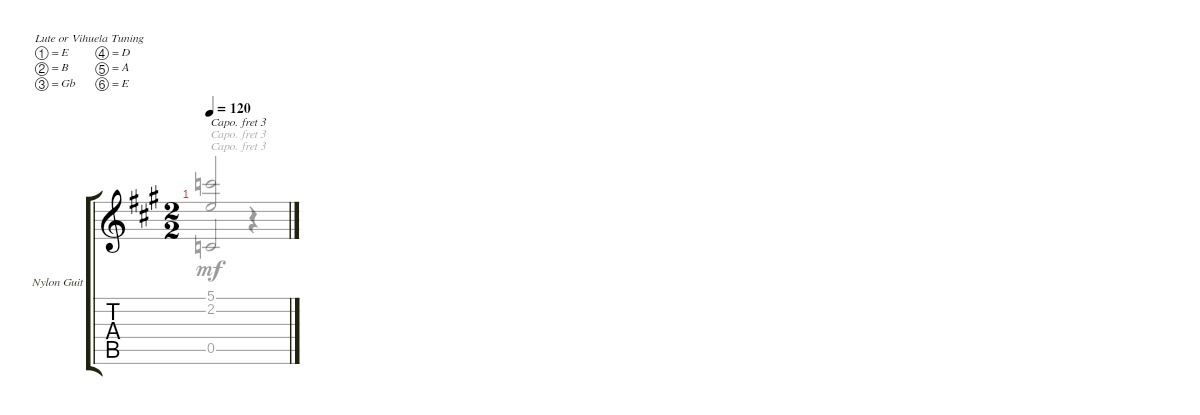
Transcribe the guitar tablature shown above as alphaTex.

\defaultSystemsLayout 4
\bracketExtendMode groupsimilarinstruments
\firstSystemTrackNameOrientation horizontal
\otherSystemsTrackNameOrientation horizontal
\track ("Nylon Guitar" "Nylon Guit") {instrument acousticguitarsteel}
\staff {score tabs}
\capo 3
\tuning (E4 B3 Gb3 D3 A2 E2)
\voice
\ts (2 2)
\tempo 120
\clef g2
\ks a
\voice
\clef g2
\ks a
(5.1 2.2).2{dy mf fermata (medium 0.4) beam invert} r.4
\voice
\clef g2
\ottava regular
\simile none
\ks a
0.5.2{dy mf fermata (medium 0.4) beam invert} r.4
